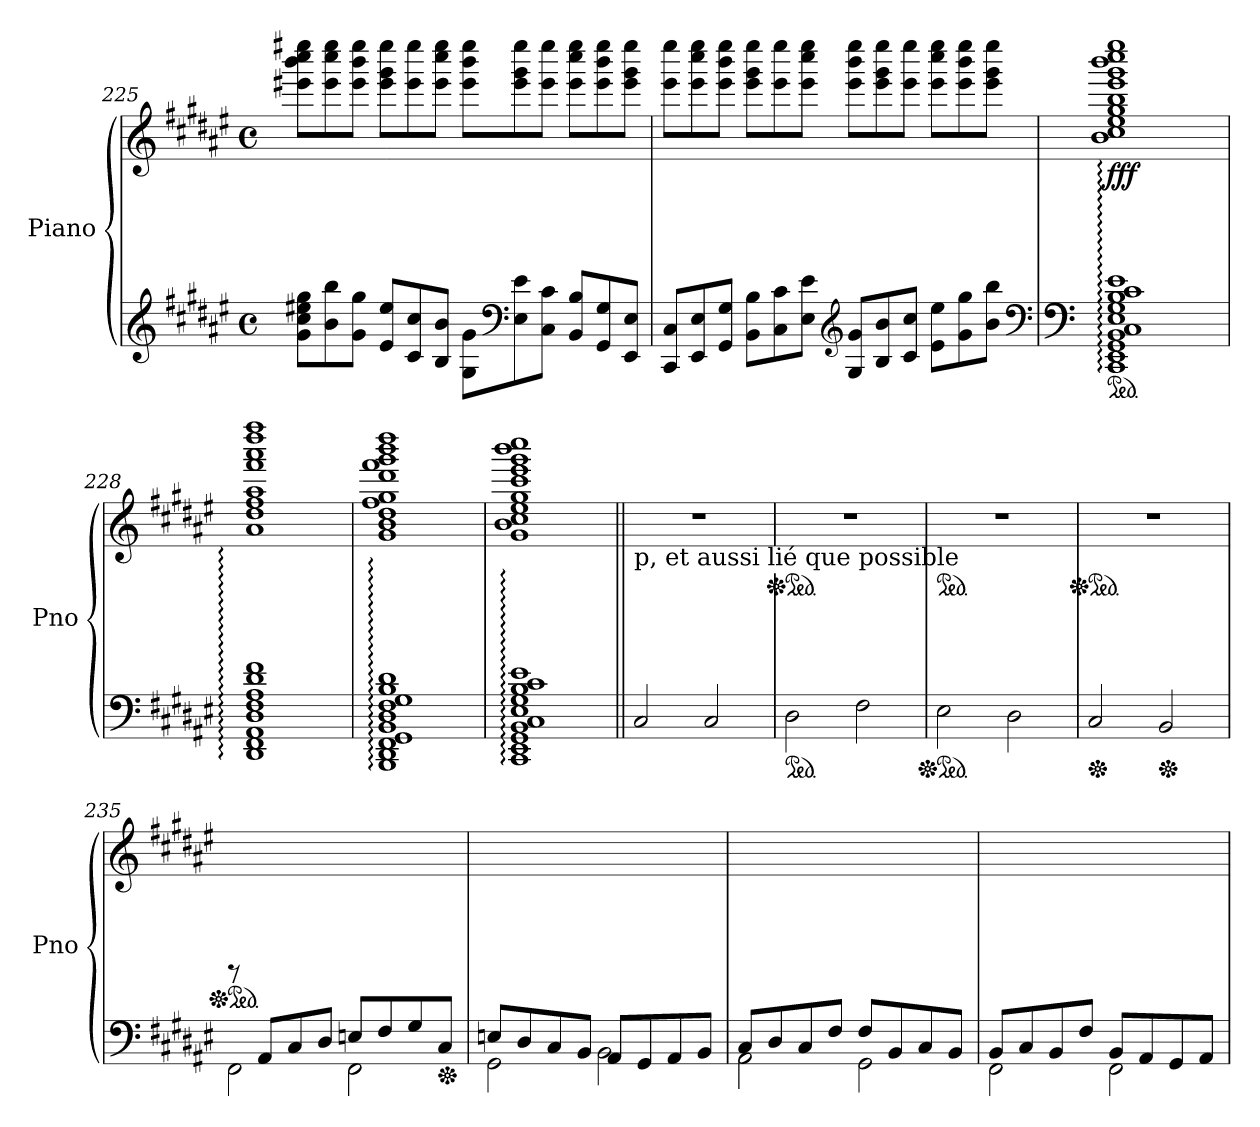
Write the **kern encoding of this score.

**kern	**kern	**dynam
*part1	*part1	*part1
*staff2	*staff1	*staff1/2
*I"Piano	*	*
*I'Pno	*	*
*clefG2	*clefG2	*
*k[f#c#g#d#a#e#]	*k[f#c#g#d#a#e#]	*
*F#:	*F#:	*
*M4/4	*M4/4	*
*met(c)	*met(c)	*
*Xtuplet	*Xtuplet	*
=225	=225	=225
12g#\ 12cc#\ 12ee#X\ 12gg#\L	12eee#X\ 12bbb\ 12cccc#\ 12eeee#X\L	.
12b\ 12bb\	12eee#\ 12cccc#\ 12eeee#\	.
12g#\ 12gg#\J	12eee#\ 12bbb\ 12eeee#\J	.
12e#/ 12ee#/L	12eee#\ 12ggg#\ 12eeee#\L	.
12c#/ 12cc#/	12eee#\ 12eeee#\	.
12B/ 12b/J	12eee#\ 12cccc#\ 12eeee#\J	.
12G#\ 12g#\L	12eee#\ 12bbb\ 12eeee#\L	.
*clefF4	*	*
12E#\ 12e#\	12eee#\ 12ggg#\ 12eeee#\	.
12C#\ 12c#\J	12eee#\ 12eeee#\J	.
12BB/ 12B/L	12eee#\ 12cccc#\ 12eeee#\L	.
12GG#/ 12G#/	12eee#\ 12bbb\ 12eeee#\	.
12EE#/ 12E#/J	12eee#\ 12ggg#\ 12eeee#\J	.
!!LO:PB:g=z
=226	=226	=226
12CC#/ 12C#/L	12eee#\ 12eeee#\L	.
12EE#/ 12E#/	12eee#\ 12cccc#\ 12eeee#\	.
12GG#/ 12G#/J	12eee#\ 12bbb\ 12eeee#\J	.
12BB\ 12B\L	12eee#\ 12ggg#\ 12eeee#\L	.
12C#\ 12c#\	12eee#\ 12eeee#\	.
12E#\ 12e#\J	12eee#\ 12cccc#\ 12eeee#\J	.
*clefG2	*	*
12G#/ 12g#/L	12eee#\ 12bbb\ 12eeee#\L	.
12B/ 12b/	12eee#\ 12ggg#\ 12eeee#\	.
12c#/ 12cc#/J	12eee#\ 12eeee#\J	.
12e#\ 12ee#\L	12eee#\ 12cccc#\ 12eeee#\L	.
12g#\ 12gg#\	12eee#\ 12bbb\ 12eeee#\	.
12b\ 12bb\J	12eee#\ 12ggg#\ 12eeee#\J	.
*clefF4	*	*
!!LO:PB:g=z
=227	=227	=227
*clefF4	*	*
*ped	*	*
*^	*	*
!	!	!	!LO:DY:b
1CC# 1EE# 1GG# 1BB 1C# 1E# 1G# 1B 1c# 1e#	1CC#yy: 1EE#yy: 1GG#yy: 1BByy: 1C#yy: 1E#yy: 1G#yy: 1Byy: 1c#yy: 1e#yy: 1byy: 1cc#yy: 1ee#yy: 1gg#yy: 1bbyy: 1eee#yy: 1ggg#yy: 1bbbyy: 1cccc#yy: 1eeee#yy:	1b 1cc# 1ee# 1gg# 1bb 1eee# 1ggg# 1bbb 1cccc# 1eeee#	fff
=228	=228	=228	=228
1DD# 1FF# 1AA# 1D# 1F# 1A# 1d# 1f#	1DD#yy: 1FF#yy: 1AA#yy: 1D#yy: 1F#yy: 1A#yy: 1d#yy: 1f#yy: 1a#yy: 1dd#yy: 1ff#yy: 1aa#yy: 1fff#yy: 1aaa#yy: 1dddd#yy: 1ffff#yy:	1a# 1dd# 1ff# 1aa# 1fff# 1aaa# 1dddd# 1ffff#	.
=229	=229	=229	=229
1BBB 1DD# 1FF# 1GG# 1BB 1D# 1F# 1G# 1B 1d#	1BBByy: 1DD#yy: 1FF#yy: 1GG#yy: 1BByy: 1D#yy: 1F#yy: 1G#yy: 1Byy: 1d#yy: 1g#yy: 1byy: 1dd#yy: 1ff#yy: 1gg#yy: 1ddd#yy: 1fff#yy: 1ggg#yy: 1bbbyy: 1dddd#yy:	1g# 1b 1dd# 1ff# 1gg# 1ddd# 1fff# 1ggg# 1bbb 1dddd#	.
=230	=230	=230	=230
1CC# 1EE# 1GG# 1BB 1C# 1E# 1G# 1B 1c# 1e#	1CC#yy: 1EE#yy: 1GG#yy: 1BByy: 1C#yy: 1E#yy: 1G#yy: 1Byy: 1c#yy: 1e#yy: 1g#yy: 1byy: 1cc#yy: 1ee#yy: 1gg#yy: 1ccc#yy: 1eee#yy: 1ggg#yy: 1bbbyy: 1cccc#yy:	1g# 1b 1cc# 1ee# 1gg# 1ccc# 1eee# 1ggg# 1bbb 1cccc#	.
!!LO:PB:g=z
=231||	=231||	=231||	=231||
!	!	!LO:TX:b:t=p, et aussi lié que possible	!
*v	*v	*	*
2C#/	1r	.
2C#/	.	.
=232	=232	=232
*ped	*	*
*	*Xped	*
*	*ped	*
2D#\	1r	.
2F#\	.	.
=233	=233	=233
*Xped	*	*
*ped	*	*
*	*ped	*
2E#\	1r	.
2D#\	.	.
=234	=234	=234
*Xped	*	*
*	*Xped	*
*	*ped	*
2C#/	1r	.
*Xped	*	*
2BB/	.	.
!!LO:PB:g=z
=235	=235	=235
*^	*	*
*	*	*Xped	*
*	*	*ped	*
8ryy	2FF#\	8rAAA	.
8AA#/L	.	2..ryy	.
8C#/	.	.	.
8D#/J	.	.	.
8En/L	2FF#\	.	.
8F#/	.	.	.
8G#/	.	.	.
*Xped	*	*	*
8C#/J	.	.	.
=236	=236	=236	=236
8En/L	2GG#\	1ryy	.
8D#/	.	.	.
8C#/	.	.	.
8BB/J	.	.	.
8AA#/L	2BB\	.	.
8GG#/	.	.	.
8AA#/	.	.	.
8BB/J	.	.	.
=237	=237	=237	=237
8C#/L	2AA#\	1ryy	.
8D#/	.	.	.
8C#/	.	.	.
8F#/J	.	.	.
8F#/L	2GG#\	.	.
8BB/	.	.	.
8C#/	.	.	.
8BB/J	.	.	.
!!LO:PB:g=z
=238	=238	=238	=238
8BB/L	2FF#\	1ryy	.
8C#/	.	.	.
8BB/	.	.	.
8F#/J	.	.	.
8BB/L	2FF#\	.	.
8AA#/	.	.	.
8GG#/	.	.	.
8AA#/J	.	.	.
*v	*v	*	*
=	=	=
*-	*-	*-
